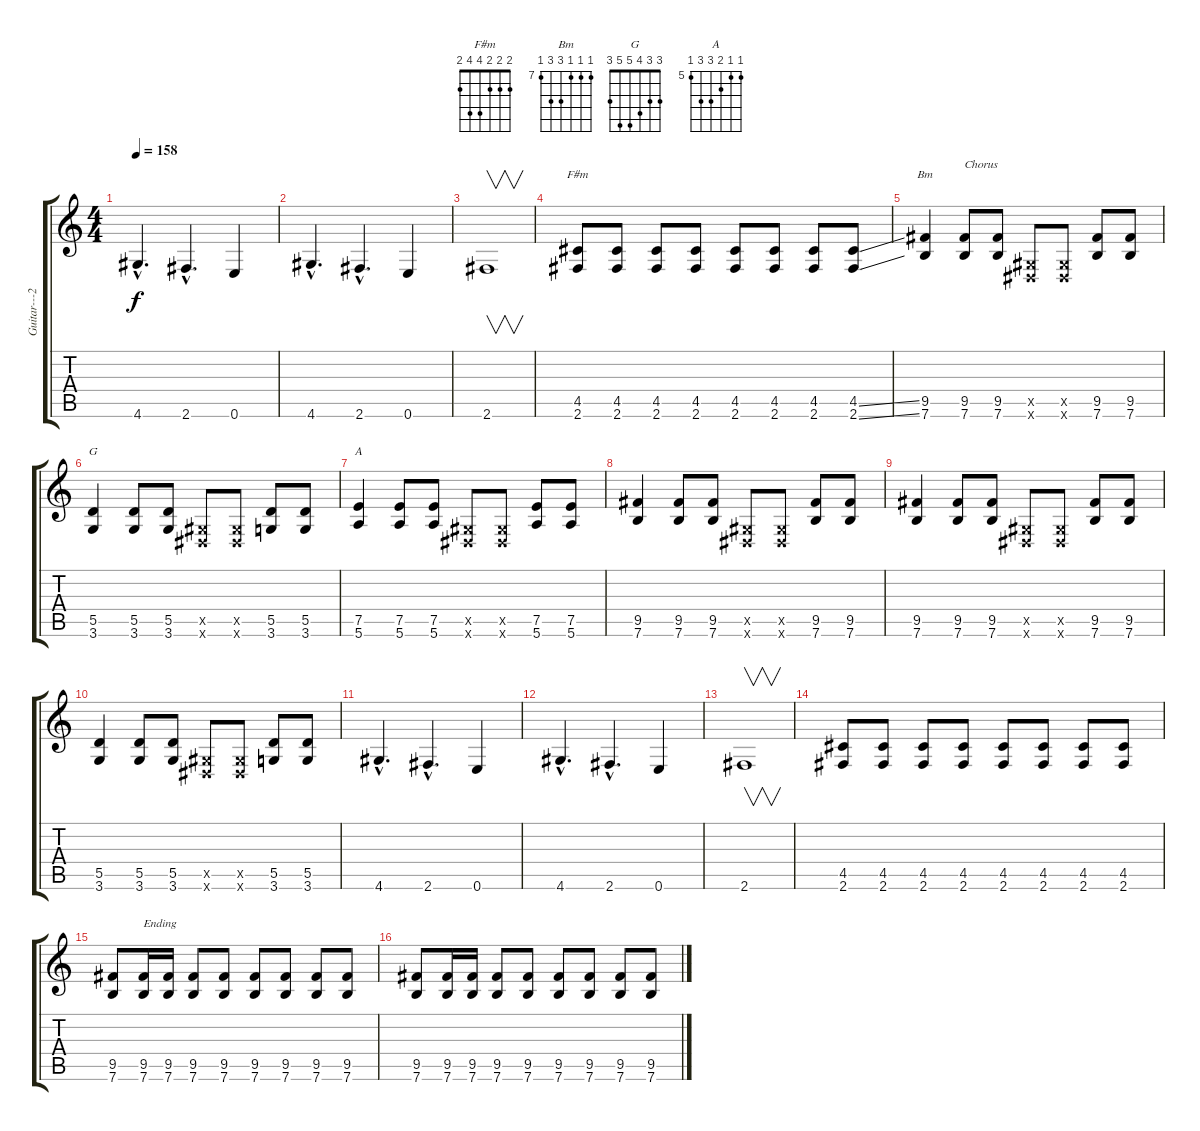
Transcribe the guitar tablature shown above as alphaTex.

\track ("Guitar---2" "Guitar---2") {instrument distortionguitar}
\staff {score tabs}
\tuning (E4 B3 G3 D3 A2 E2) {hide}
\chord ("F#m" 2 2 2 4 4 2)
\chord ("Bm" 7 7 7 9 9 7) {firstfret 7}
\chord ("G" 3 3 4 5 5 3)
\chord ("A" 5 5 6 7 7 5) {firstfret 5}
\ts (4 4)
\tempo 158
\clef g2
\ks c
4.6{hac}.4{d dy f} 2.6{hac}.4{d} 0.6.4 |
4.6{hac}.4{d} 2.6{hac}.4{d} 0.6.4 |
2.6.1{v} |
(4.5 2.6).8{ch "F#m"} (4.5 2.6).8 (4.5 2.6).8 (4.5 2.6).8 (4.5 2.6).8 (4.5 2.6).8 (4.5 2.6).8 (4.5{ss} 2.6{ss}).8 |
(9.5 7.6).4{ch "Bm"} (9.5 7.6).8{txt "Chorus"} (9.5 7.6).8 (-1.5{x} -1.6{x}).8 (-1.5{x} -1.6{x}).8 (9.5 7.6).8 (9.5 7.6).8 |
(5.5 3.6).4{ch "G"} (5.5 3.6).8 (5.5 3.6).8 (-1.5{x} -1.6{x}).8 (-1.5{x} -1.6{x}).8 (5.5 3.6).8 (5.5 3.6).8 |
(7.5 5.6).4{ch "A"} (7.5 5.6).8 (7.5 5.6).8 (-1.5{x} -1.6{x}).8 (-1.5{x} -1.6{x}).8 (7.5 5.6).8 (7.5 5.6).8 |
(9.5 7.6).4 (9.5 7.6).8 (9.5 7.6).8 (-1.5{x} -1.6{x}).8 (-1.5{x} -1.6{x}).8 (9.5 7.6).8 (9.5 7.6).8 |
(9.5 7.6).4 (9.5 7.6).8 (9.5 7.6).8 (-1.5{x} -1.6{x}).8 (-1.5{x} -1.6{x}).8 (9.5 7.6).8 (9.5 7.6).8 |
(5.5 3.6).4 (5.5 3.6).8 (5.5 3.6).8 (-1.5{x} -1.6{x}).8 (-1.5{x} -1.6{x}).8 (5.5 3.6).8 (5.5 3.6).8 |
4.6{hac}.4{d} 2.6{hac}.4{d} 0.6.4 |
4.6{hac}.4{d} 2.6{hac}.4{d} 0.6.4 |
2.6.1{v} |
(4.5 2.6).8 (4.5 2.6).8 (4.5 2.6).8 (4.5 2.6).8 (4.5 2.6).8 (4.5 2.6).8 (4.5 2.6).8 (4.5 2.6).8 |
(9.5 7.6).8 (9.5 7.6).16{txt "Ending"} (9.5 7.6).16 (9.5 7.6).8 (9.5 7.6).8 (9.5 7.6).8 (9.5 7.6).8 (9.5 7.6).8 (9.5 7.6).8 |
(9.5 7.6).8 (9.5 7.6).16 (9.5 7.6).16 (9.5 7.6).8 (9.5 7.6).8 (9.5 7.6).8 (9.5 7.6).8 (9.5 7.6).8 (9.5 7.6).8
